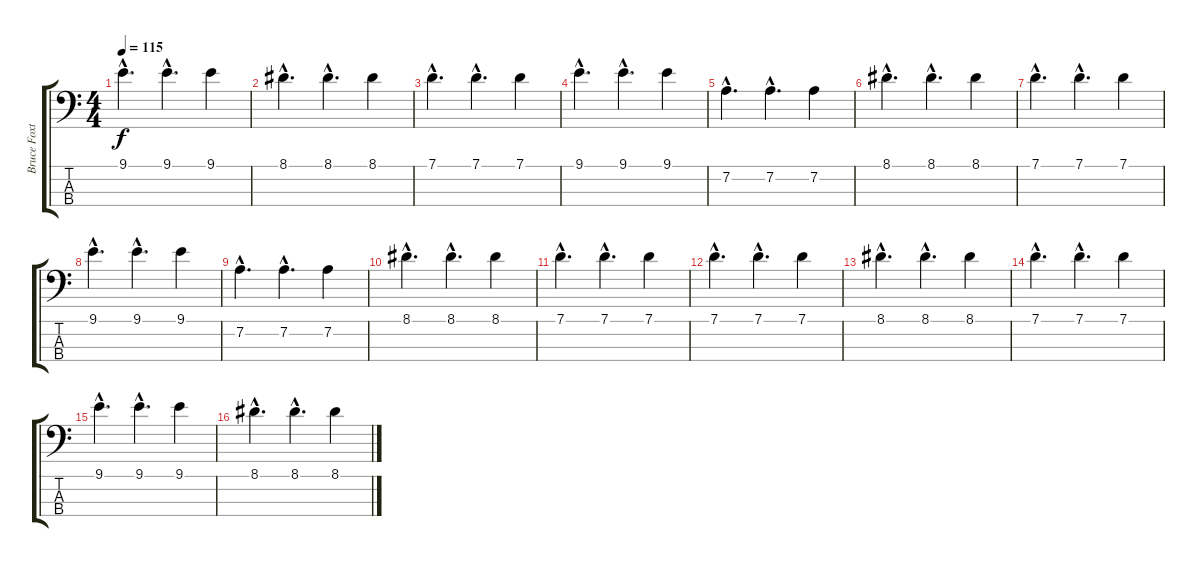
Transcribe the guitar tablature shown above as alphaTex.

\track ("Bruce Foxton  " "Bruce Foxt") {instrument acousticbass}
\staff {score tabs}
\tuning (G2 D2 A1 E1) {hide}
\ts (4 4)
\tempo 115
\clef f4
\ks c
9.1{hac}.4{d dy f} 9.1{hac}.4{d} 9.1.4 |
8.1{hac}.4{d} 8.1{hac}.4{d} 8.1.4 |
7.1{hac}.4{d} 7.1{hac}.4{d} 7.1.4 |
9.1{hac}.4{d} 9.1{hac}.4{d} 9.1.4 |
7.2{hac}.4{d} 7.2{hac}.4{d} 7.2.4 |
8.1{hac}.4{d} 8.1{hac}.4{d} 8.1.4 |
7.1{hac}.4{d} 7.1{hac}.4{d} 7.1.4 |
9.1{hac}.4{d} 9.1{hac}.4{d} 9.1.4 |
7.2{hac}.4{d} 7.2{hac}.4{d} 7.2.4 |
8.1{hac}.4{d} 8.1{hac}.4{d} 8.1.4 |
7.1{hac}.4{d} 7.1{hac}.4{d} 7.1.4 |
7.1{hac}.4{d} 7.1{hac}.4{d} 7.1.4 |
8.1{hac}.4{d} 8.1{hac}.4{d} 8.1.4 |
7.1{hac}.4{d} 7.1{hac}.4{d} 7.1.4 |
9.1{hac}.4{d} 9.1{hac}.4{d} 9.1.4 |
8.1{hac}.4{d} 8.1{hac}.4{d} 8.1.4
